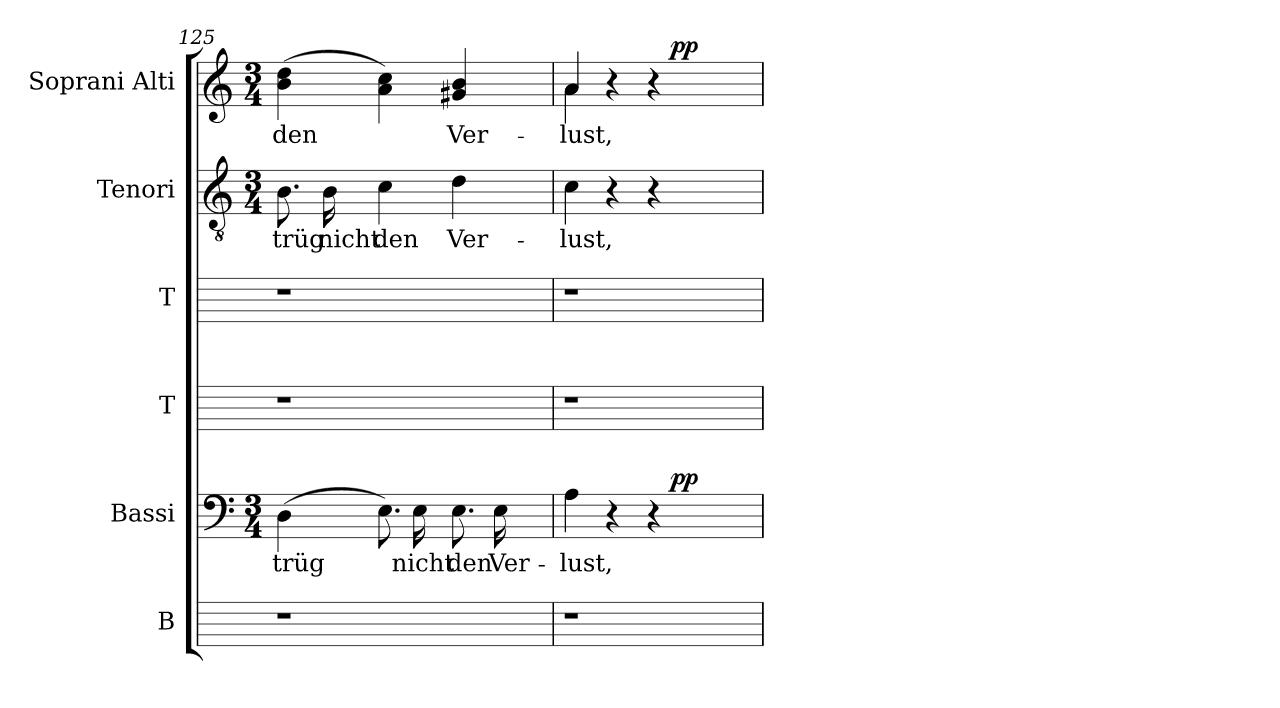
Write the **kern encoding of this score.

**kern	**kern	**text	**dynam	**kern	**kern	**kern	**text	**kern	**text	**dynam
*part6	*part5	*part5	*part5	*part4	*part3	*part2	*part2	*part1	*part1	*part1
*staff6	*staff5	*staff5	*staff5	*staff4	*staff3	*staff2	*staff2	*staff1	*staff1	*staff1
*I"B	*I"Bassi	*	*	*I"T	*I"T	*I"Tenori	*	*I"Soprani  Alti	*	*
*I'B	*I'B	*	*	*I'T	*I'T	*I'T	*	*I'S  A	*	*
!!LO:LB:g=z
*	*clefF4	*	*	*	*	*clefGv2	*	*clefG2	*	*
*	*k[]	*	*	*	*	*k[]	*	*k[]	*	*
*	*C:	*	*	*	*	*C:	*	*C:	*	*
*	*M3/4	*	*	*	*	*M3/4	*	*M3/4	*	*
=125	=125	=125	=125	=125	=125	=125	=125	=125	=125	=125
!	!	!LO:LY:b:cj	!	!	!	!	!LO:LY:b:cj	!	!LO:LY:b:cj	!
1r	(>4D\	trüg	.	1r	1r	8.B\	trüg	(>4dd\ 4b\	den	.
!	!	!	!	!	!	!	!LO:LY:b:cj	!	!	!
.	.	.	.	.	.	16B\	nicht	.	.	.
!	!	!	!	!	!	!	!LO:LY:b:cj	!	!	!
.	8.E\)	.	.	.	.	4c\	den	4cc\ 4a\)	.	.
!	!	!LO:LY:b:cj	!	!	!	!	!	!	!	!
.	16E\	nicht	.	.	.	.	.	.	.	.
!	!	!LO:LY:b:cj	!	!	!	!	!LO:LY:b:cj	!	!LO:LY:b:cj	!
.	8.E\	den	.	.	.	4d\	Ver-	4b/ 4g#X/	Ver-	.
!	!	!LO:LY:b:cj	!	!	!	!	!	!	!	!
.	16E\	Ver-	.	.	.	.	.	.	.	.
.	4ryy	.	.	.	.	4ryy	.	4ryy	.	.
=126	=126	=126	=126	=126	=126	=126	=126	=126	=126	=126
!	!	!LO:LY:b:cj	!	!	!	!	!LO:LY:b:cj	!	!LO:LY:b:cj	!
*	*^	*	*	*	*	*	*	*^	*	*
*	*	*	*	*	*	*	*	*	*	*^	*	*
1r	4A\	2ryy	-lust,	.	1r	1r	4c\	-lust,	4a/	4a\	2ryy	-lust,	.
.	4r	.	.	.	.	.	4r	.	4r	4ryy	.	.	.
.	4r	16.ryy	.	.	.	.	4r	.	4r	2ryy	16.ryy	.	.
!	!	!	!	!LO:DY:a	!	!	!	!	!	!	!	!	!LO:DY:b
.	.	4ryy	.	pp	.	.	.	.	.	.	4ryy	.	pp
.	4ryy	.	.	.	.	.	4ryy	.	4ryy	.	.	.	.
.	.	8ryy	.	.	.	.	.	.	.	.	8ryy	.	.
.	.	32ryy	.	.	.	.	.	.	.	.	32ryy	.	.
*	*v	*v	*	*	*	*	*	*	*v	*v	*v	*	*
=	=	=	=	=	=	=	=	=	=	=
*-	*-	*-	*-	*-	*-	*-	*-	*-	*-	*-
